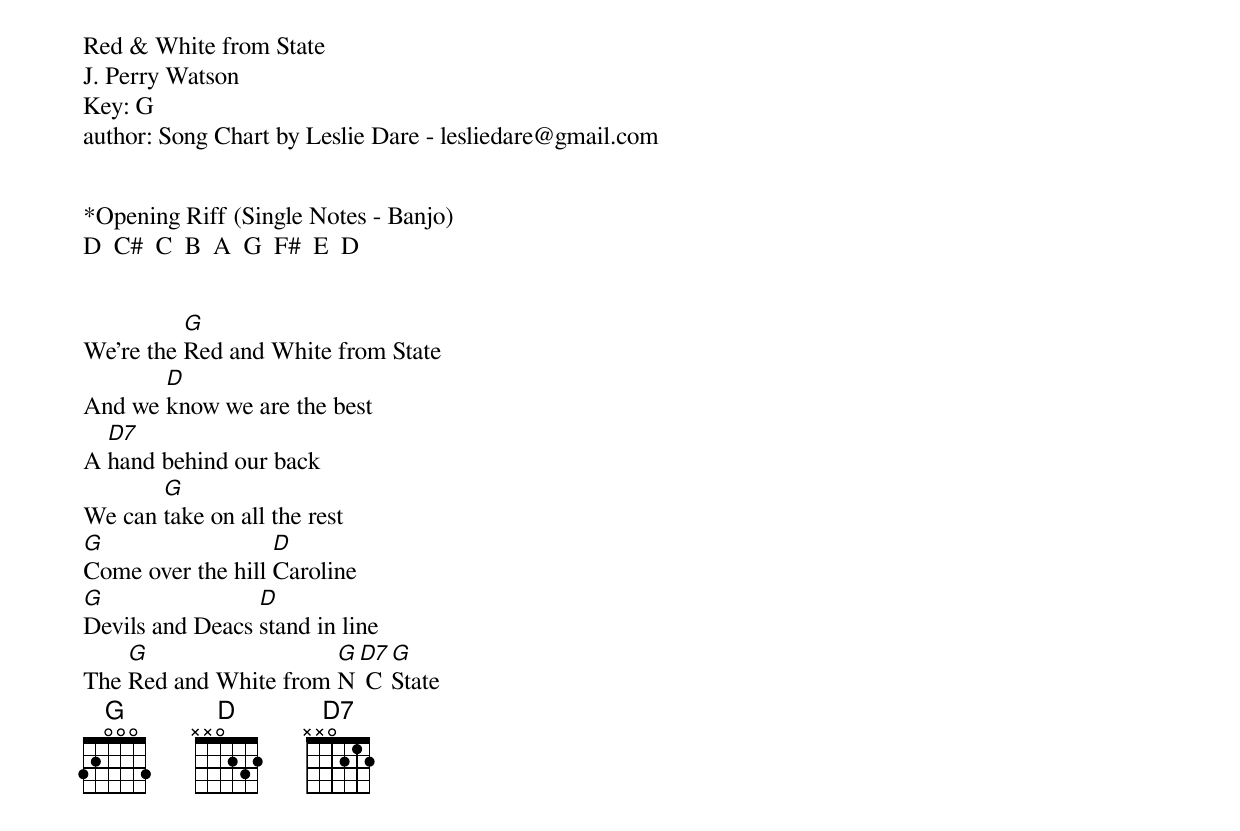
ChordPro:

Red & White from State
J. Perry Watson
Key: G
author: Song Chart by Leslie Dare - lesliedare@gmail.com


*Opening Riff (Single Notes - Banjo)
D  C#  C  B  A  G  F#  E  D


We’re the [G]Red and White from State
And we [D]know we are the best
A [D7]hand behind our back
We can [G]take on all the rest
[G]Come over the hill [D]Caroline
[G]Devils and Deacs [D]stand in line
The [G]Red and White from [G]N[D7] C [G]State
